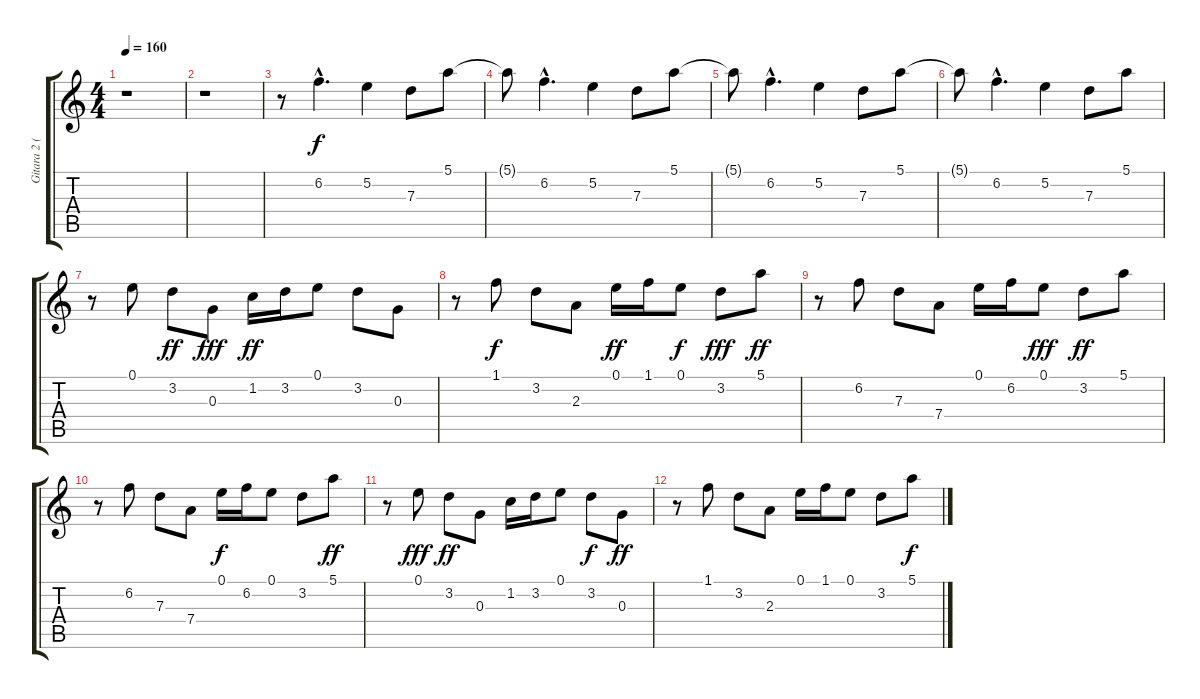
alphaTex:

\track ("Gitara 2 (R. Żarowski)" "Gitara 2 (") {instrument acousticguitarnylon}
\staff {score tabs}
\tuning (E4 B3 G3 D3 A2 E2) {hide}
\ts (4 4)
\tempo 160
\clef g2
\ks c
r.1{dy f instrument acousticguitarnylon} |
r.1 |
r.8 6.2{hac}.4{d} 5.2.4 7.3.8 5.1.8 |
5.1{t}.8 6.2{hac}.4{d} 5.2.4 7.3.8 5.1.8 |
5.1{t}.8 6.2{hac}.4{d} 5.2.4 7.3.8 5.1.8 |
5.1{t}.8 6.2{hac}.4{d} 5.2.4 7.3.8 5.1.8 |
r.8 0.1.8 3.2.8{dy ff} 0.3.8{dy fff} 1.2.16{dy ff} 3.2.16 0.1.8 3.2.8 0.3.8 |
r.8 1.1.8{dy f} 3.2.8 2.3.8 0.1.16{dy ff} 1.1.16 0.1.8{dy f} 3.2.8{dy fff} 5.1.8{dy ff} |
r.8 6.2.8 7.3.8 7.4.8 0.1.16 6.2.16 0.1.8{dy fff} 3.2.8{dy ff} 5.1.8 |
r.8 6.2.8 7.3.8 7.4.8 0.1.16{dy f} 6.2.16 0.1.8 3.2.8 5.1.8{dy ff} |
r.8 0.1.8{dy fff} 3.2.8{dy ff} 0.3.8 1.2.16 3.2.16 0.1.8 3.2.8{dy f} 0.3.8{dy ff} |
r.8 1.1.8 3.2.8 2.3.8 0.1.16 1.1.16 0.1.8 3.2.8 5.1.8{dy f}
